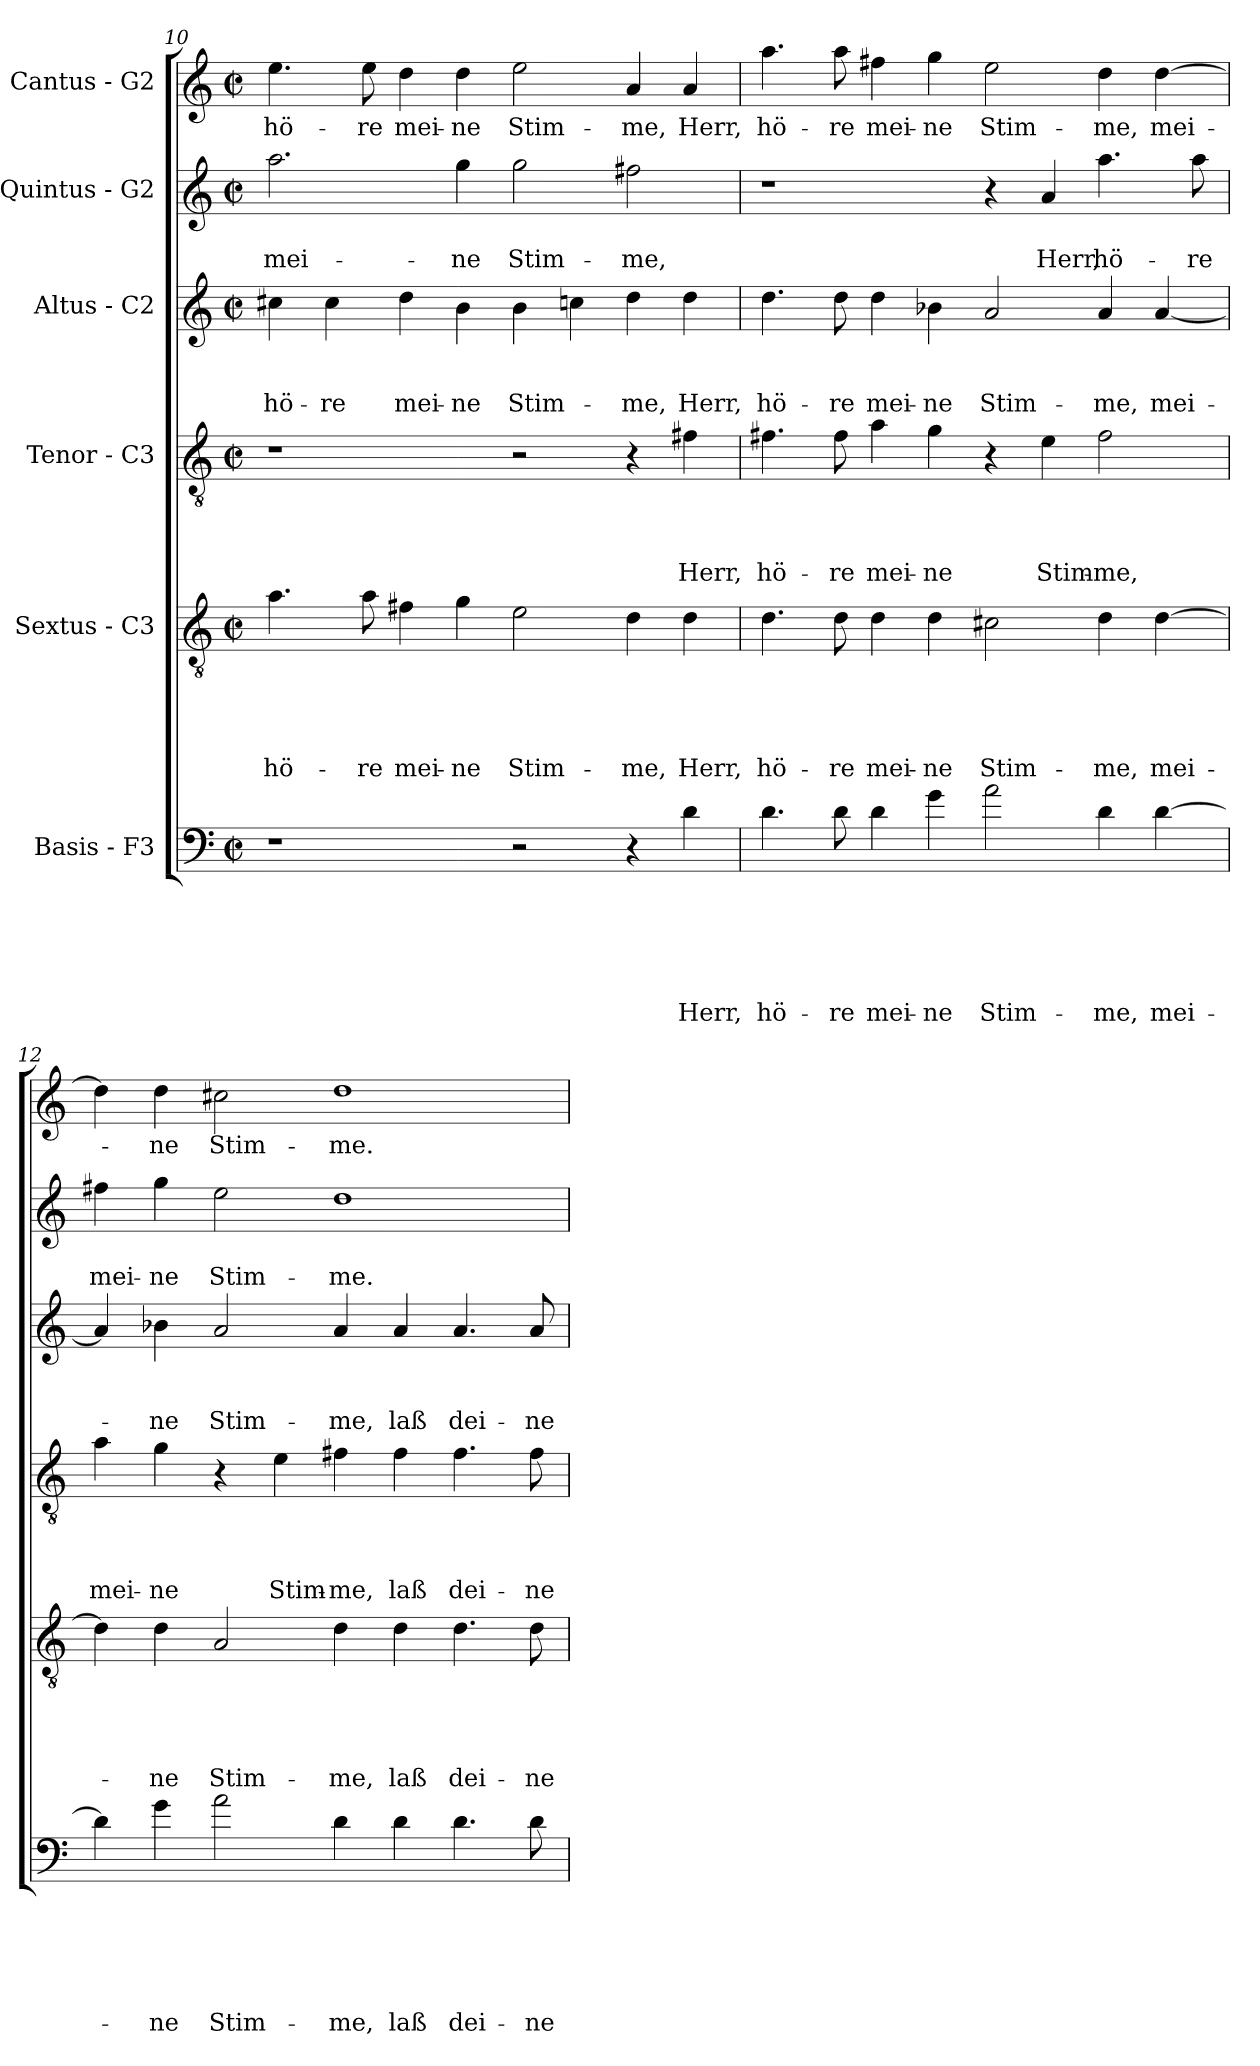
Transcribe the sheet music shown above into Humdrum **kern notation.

**kern	**text	**text	**text	**text	**text	**text	**kern	**text	**text	**text	**text	**text	**kern	**text	**text	**text	**text	**kern	**text	**text	**text	**kern	**text	**text	**kern	**text
*part6	*part6	*part6	*part6	*part6	*part6	*part6	*part5	*part5	*part5	*part5	*part5	*part5	*part4	*part4	*part4	*part4	*part4	*part3	*part3	*part3	*part3	*part2	*part2	*part2	*part1	*part1
*staff6	*staff6	*staff6	*staff6	*staff6	*staff6	*staff6	*staff5	*staff5	*staff5	*staff5	*staff5	*staff5	*staff4	*staff4	*staff4	*staff4	*staff4	*staff3	*staff3	*staff3	*staff3	*staff2	*staff2	*staff2	*staff1	*staff1
*I"Basis - F3	*	*	*	*	*	*	*I"Sextus - C3	*	*	*	*	*	*I"Tenor - C3	*	*	*	*	*I"Altus - C2	*	*	*	*I"Quintus - G2	*	*	*I"Cantus - G2	*
*clefF4	*	*	*	*	*	*	*clefGv2	*	*	*	*	*	*clefGv2	*	*	*	*	*clefG2	*	*	*	*clefG2	*	*	*clefG2	*
*ITrd8c14	*	*	*	*	*	*	*	*	*	*	*	*	*	*	*	*	*	*	*	*	*	*	*	*	*	*
*k[]	*	*	*	*	*	*	*k[]	*	*	*	*	*	*k[]	*	*	*	*	*k[]	*	*	*	*k[]	*	*	*k[]	*
*C:	*	*	*	*	*	*	*C:	*	*	*	*	*	*C:	*	*	*	*	*C:	*	*	*	*C:	*	*	*C:	*
*M2/2	*	*	*	*	*	*	*M2/2	*	*	*	*	*	*M2/2	*	*	*	*	*M2/2	*	*	*	*M2/2	*	*	*M2/2	*
*met(c|)	*	*	*	*	*	*	*met(c|)	*	*	*	*	*	*met(c|)	*	*	*	*	*met(c|)	*	*	*	*met(c|)	*	*	*met(c|)	*
=10	=10	=10	=10	=10	=10	=10	=10	=10	=10	=10	=10	=10	=10	=10	=10	=10	=10	=10	=10	=10	=10	=10	=10	=10	=10	=10
!	!	!	!	!	!	!	!	!	!	!	!	!LO:LY:b	!	!	!	!	!	!	!	!	!LO:LY:b	!	!	!LO:LY:b	!	!LO:LY:b
1r	.	.	.	.	.	.	4.a\	.	.	.	.	hö-	1r	.	.	.	.	4cc#X\	.	.	hö-	2.aa\	.	mei-	4.ee\	hö-
!	!	!	!	!	!	!	!	!	!	!	!	!	!	!	!	!	!	!	!	!	!LO:LY:b	!	!	!	!	!
.	.	.	.	.	.	.	.	.	.	.	.	.	.	.	.	.	.	4cc#\	.	.	-re	.	.	.	.	.
!	!	!	!	!	!	!	!	!	!	!	!	!LO:LY:b	!	!	!	!	!	!	!	!	!	!	!	!	!	!LO:LY:b
.	.	.	.	.	.	.	8a\	.	.	.	.	-re	.	.	.	.	.	.	.	.	.	.	.	.	8ee\	-re
!	!	!	!	!	!	!	!	!	!	!	!	!LO:LY:b	!	!	!	!	!	!	!	!	!LO:LY:b	!	!	!	!	!LO:LY:b
.	.	.	.	.	.	.	4f#X\	.	.	.	.	mei-	.	.	.	.	.	4dd\	.	.	mei-	.	.	.	4dd\	mei-
!	!	!	!	!	!	!	!	!	!	!	!	!LO:LY:b	!	!	!	!	!	!	!	!	!LO:LY:b	!	!	!LO:LY:b	!	!LO:LY:b
.	.	.	.	.	.	.	4g\	.	.	.	.	-ne	.	.	.	.	.	4b\	.	.	-ne	4gg\	.	-ne	4dd\	-ne
!	!	!	!	!	!	!	!	!	!	!	!	!LO:LY:b	!	!	!	!	!	!	!	!	!LO:LY:b	!	!	!LO:LY:b	!	!LO:LY:b
2r	.	.	.	.	.	.	2e\	.	.	.	.	Stim-	2r	.	.	.	.	4b\	.	.	Stim-	2gg\	.	Stim-	2ee\	Stim-
.	.	.	.	.	.	.	.	.	.	.	.	.	.	.	.	.	.	4ccn\	.	.	.	.	.	.	.	.
!	!	!	!	!	!	!	!	!	!	!	!	!LO:LY:b	!	!	!	!	!	!	!	!	!LO:LY:b	!	!	!LO:LY:b	!	!LO:LY:b
4r	.	.	.	.	.	.	4d\	.	.	.	.	-me,	4r	.	.	.	.	4dd\	.	.	-me,	2ff#X\	.	-me,	4a/	-me,
!	!	!	!	!	!	!LO:LY:b	!	!	!	!	!	!LO:LY:b	!	!	!	!	!LO:LY:b	!	!	!	!LO:LY:b	!	!	!	!	!LO:LY:b
4D\	.	.	.	.	.	Herr,	4d\	.	.	.	.	Herr,	4f#X\	.	.	.	Herr,	4dd\	.	.	Herr,	.	.	.	4a/	Herr,
!!LO:LB:g=z
=11	=11	=11	=11	=11	=11	=11	=11	=11	=11	=11	=11	=11	=11	=11	=11	=11	=11	=11	=11	=11	=11	=11	=11	=11	=11	=11
!	!	!	!	!	!	!LO:LY:b	!	!	!	!	!	!LO:LY:b	!	!	!	!	!LO:LY:b	!	!	!	!LO:LY:b	!	!	!	!	!LO:LY:b
4.D\	.	.	.	.	.	hö-	4.d\	.	.	.	.	hö-	4.f#X\	.	.	.	hö-	4.dd\	.	.	hö-	1r	.	.	4.aa\	hö-
!	!	!	!	!	!	!LO:LY:b	!	!	!	!	!	!LO:LY:b	!	!	!	!	!LO:LY:b	!	!	!	!LO:LY:b	!	!	!	!	!LO:LY:b
8D\	.	.	.	.	.	-re	8d\	.	.	.	.	-re	8f#\	.	.	.	-re	8dd\	.	.	-re	.	.	.	8aa\	-re
!	!	!	!	!	!	!LO:LY:b	!	!	!	!	!	!LO:LY:b	!	!	!	!	!LO:LY:b	!	!	!	!LO:LY:b	!	!	!	!	!LO:LY:b
4D\	.	.	.	.	.	mei-	4d\	.	.	.	.	mei-	4a\	.	.	.	mei-	4dd\	.	.	mei-	.	.	.	4ff#X\	mei-
!	!	!	!	!	!	!LO:LY:b	!	!	!	!	!	!LO:LY:b	!	!	!	!	!LO:LY:b	!	!	!	!LO:LY:b	!	!	!	!	!LO:LY:b
4G\	.	.	.	.	.	-ne	4d\	.	.	.	.	-ne	4g\	.	.	.	-ne	4b-X\	.	.	-ne	.	.	.	4gg\	-ne
!	!	!	!	!	!	!LO:LY:b	!	!	!	!	!	!LO:LY:b	!	!	!	!	!	!	!	!	!LO:LY:b	!	!	!	!	!LO:LY:b
2A\	.	.	.	.	.	Stim-	2c#X\	.	.	.	.	Stim-	4r	.	.	.	.	2a/	.	.	Stim-	4r	.	.	2ee\	Stim-
!	!	!	!	!	!	!	!	!	!	!	!	!	!	!	!	!	!LO:LY:b	!	!	!	!	!	!	!LO:LY:b	!	!
.	.	.	.	.	.	.	.	.	.	.	.	.	4e\	.	.	.	Stim-	.	.	.	.	4a/	.	Herr,	.	.
!	!	!	!	!	!	!LO:LY:b	!	!	!	!	!	!LO:LY:b	!	!	!	!	!LO:LY:b	!	!	!	!LO:LY:b	!	!	!LO:LY:b	!	!LO:LY:b
4D\	.	.	.	.	.	-me,	4d\	.	.	.	.	-me,	2f#\	.	.	.	-me,	4a/	.	.	-me,	4.aa\	.	hö-	4dd\	-me,
!	!	!	!	!	!	!LO:LY:b	!	!	!	!	!	!LO:LY:b	!	!	!	!	!	!	!	!	!LO:LY:b	!	!	!	!	!LO:LY:b
[4D\	.	.	.	.	.	mei-	[4d\	.	.	.	.	mei-	.	.	.	.	.	[4a/	.	.	mei-	.	.	.	[4dd\	mei-
!	!	!	!	!	!	!	!	!	!	!	!	!	!	!	!	!	!	!	!	!	!	!	!	!LO:LY:b	!	!
.	.	.	.	.	.	.	.	.	.	.	.	.	.	.	.	.	.	.	.	.	.	8aa\	.	-re	.	.
=12	=12	=12	=12	=12	=12	=12	=12	=12	=12	=12	=12	=12	=12	=12	=12	=12	=12	=12	=12	=12	=12	=12	=12	=12	=12	=12
!	!	!	!	!	!	!	!	!	!	!	!	!	!	!	!	!	!LO:LY:b	!	!	!	!	!	!	!LO:LY:b	!	!
4D\]	.	.	.	.	.	.	4d\]	.	.	.	.	.	4a\	.	.	.	mei-	4a/]	.	.	.	4ff#X\	.	mei-	4dd\]	.
!	!	!	!	!	!	!LO:LY:b	!	!	!	!	!	!LO:LY:b	!	!	!	!	!LO:LY:b	!	!	!	!LO:LY:b	!	!	!LO:LY:b	!	!LO:LY:b
4G\	.	.	.	.	.	-ne	4d\	.	.	.	.	-ne	4g\	.	.	.	-ne	4b-X\	.	.	-ne	4gg\	.	-ne	4dd\	-ne
!	!	!	!	!	!	!LO:LY:b	!	!	!	!	!	!LO:LY:b	!	!	!	!	!	!	!	!	!LO:LY:b	!	!	!LO:LY:b	!	!LO:LY:b
2A\	.	.	.	.	.	Stim-	2A/	.	.	.	.	Stim-	4r	.	.	.	.	2a/	.	.	Stim-	2ee\	.	Stim-	2cc#X\	Stim-
!	!	!	!	!	!	!	!	!	!	!	!	!	!	!	!	!	!LO:LY:b	!	!	!	!	!	!	!	!	!
.	.	.	.	.	.	.	.	.	.	.	.	.	4e\	.	.	.	Stim-	.	.	.	.	.	.	.	.	.
!	!	!	!	!	!	!LO:LY:b	!	!	!	!	!	!LO:LY:b	!	!	!	!	!LO:LY:b	!	!	!	!LO:LY:b	!	!	!LO:LY:b	!	!LO:LY:b
4D\	.	.	.	.	.	-me,	4d\	.	.	.	.	-me,	4f#X\	.	.	.	-me,	4a/	.	.	-me,	1dd	.	-me.	1dd	-me.
!	!	!	!	!	!	!LO:LY:b	!	!	!	!	!	!LO:LY:b	!	!	!	!	!LO:LY:b	!	!	!	!LO:LY:b	!	!	!	!	!
4D\	.	.	.	.	.	laß	4d\	.	.	.	.	laß	4f#\	.	.	.	laß	4a/	.	.	laß	.	.	.	.	.
!	!	!	!	!	!	!LO:LY:b	!	!	!	!	!	!LO:LY:b	!	!	!	!	!LO:LY:b	!	!	!	!LO:LY:b	!	!	!	!	!
4.D\	.	.	.	.	.	dei-	4.d\	.	.	.	.	dei-	4.f#\	.	.	.	dei-	4.a/	.	.	dei-	.	.	.	.	.
!	!	!	!	!	!	!LO:LY:b	!	!	!	!	!	!LO:LY:b	!	!	!	!	!LO:LY:b	!	!	!	!LO:LY:b	!	!	!	!	!
8D\	.	.	.	.	.	-ne	8d\	.	.	.	.	-ne	8f#\	.	.	.	-ne	8a/	.	.	-ne	.	.	.	.	.
=	=	=	=	=	=	=	=	=	=	=	=	=	=	=	=	=	=	=	=	=	=	=	=	=	=	=
*-	*-	*-	*-	*-	*-	*-	*-	*-	*-	*-	*-	*-	*-	*-	*-	*-	*-	*-	*-	*-	*-	*-	*-	*-	*-	*-
